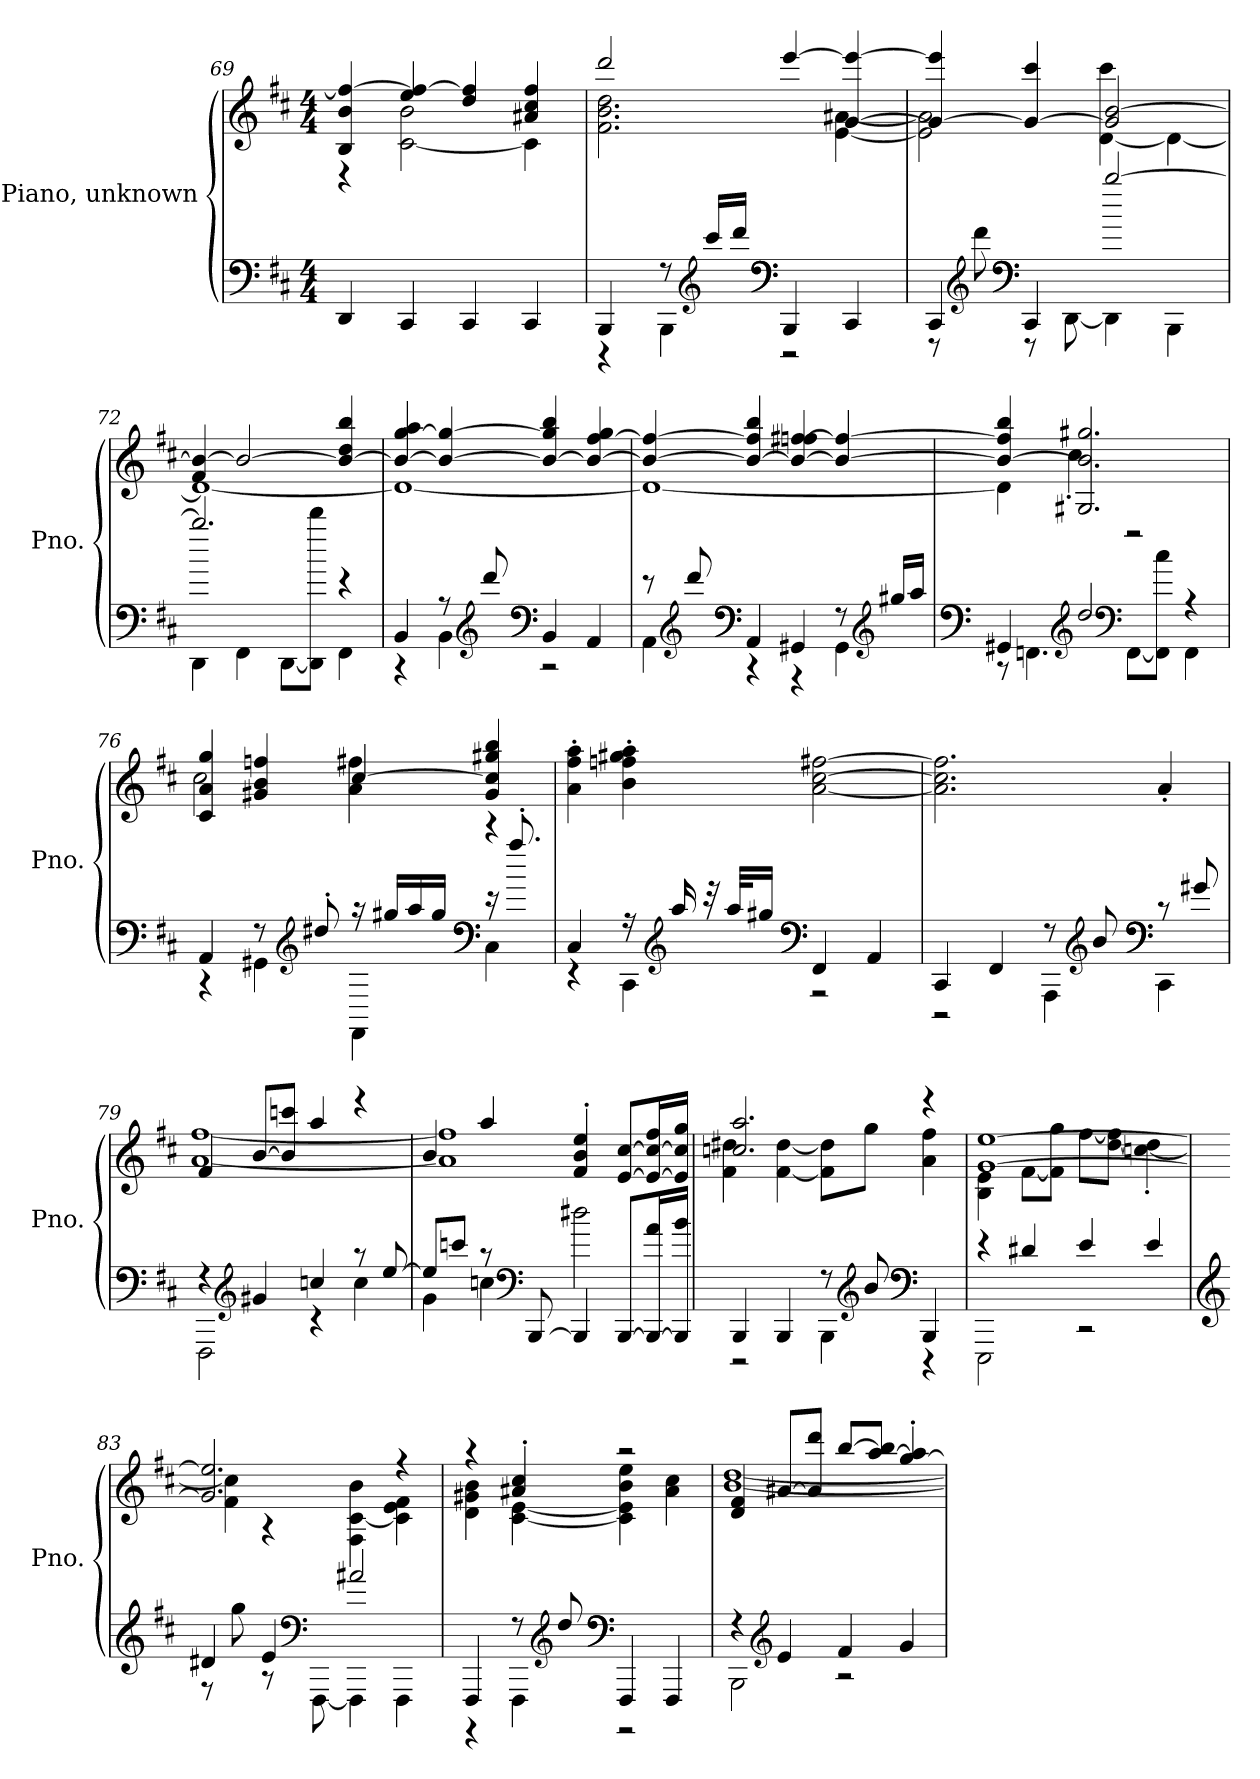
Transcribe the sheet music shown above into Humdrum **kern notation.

**kern	**kern
*part1	*part1
*staff2	*staff1
*I"Piano, unknown	*
*I'Pno.	*
*clefF4	*clefG2
*k[f#c#]	*k[f#c#]
*M4/4	*M4/4
=69	=69
*	*^
4DD/	4B/ 4b/ 4ff#/_	4r
4CC#/	4ee/ 4ff#/_	[2c#\ 2b\
4CC#/	4dd/ 4ff#/]	.
4CC#/	4a#X/ 4cc#/ 4ff#/	4c#\]
!!LO:LB:g=z	!!
=70	=70	=70
*^	*	*
4BBB/	4r	2ddd/	2.f#\ 2.b\ 2.dd\
8r	4BBB\	.	.
*clefG2	*	*	*
16ccc#/LL	.	.	.
16ddd/JJ	.	.	.
*clefF4	*	*	*
4BBB/	2r	[4eee/	.
4CC#/	.	[4g/ 4eee/_	[4e\ [4a#X\
=71	=71	=71	=71
4CC#/	8r	4g/_ 4eee/]	2e\] 2a#\]
*clefG2	*	*	*
.	8ddd\	.	.
*clefF4	*	*	*
4CC#/	8r	4g/_ 4ccc#/	.
.	[8DD\	.	.
[2bb/	4DD\]	2g/] [2b/	[4d\ 4ccc#\
.	4BBB\	.	4d\_
=72	=72	=72	=72
2.bb/]	4DD\	4f#/ 4b/_	1d_
.	4FF#\	2b/_	.
.	[8DD\L	.	.
.	8DD\] 8ddd\J	.	.
4r	4FF#\	4b/_ 4dd/ 4bb/	.
=73	=73	=73	=73
4BB/	4r	4b/_ [4gg/ 4aa/	1d_
8r	4BB\	4b/_ 4gg/_	.
*clefG2	*	*	*
8ddd/	.	.	.
*clefF4	*	*	*
4BB/	2r	4b/_ 4gg/] 4bb/	.
4AA/	.	4b/_ [4ff#/ 4gg/	.
!!LO:LB:g=z	!!
=74	=74	=74	=74
8r	4AA\	4b/_ 4ff#/_	1d_
*clefG2	*	*	*
8ddd/	.	.	.
*clefF4	*	*	*
4AA/	4r	4b/_ 4ff#/] 4bb/	.
4GG#X/	4r	4b/_ [4ffn/ 4ff#X/	.
8r	4GG#\	4b/_ 4ff/_	.
*clefG2	*	*	*
16gg#X/LL	.	.	.
16aa/JJ	.	.	.
=75	=75	=75	=75
*clefF4	*	*	*
4GG#X/	8r	4b/_ 4ff/] 4bb/	4d\]
.	4.FFn\	.	.
*clefG2	*	*	*
2dd/	.	2.G#X/ 2.b/] 2.gg#X/	4cc#'\
*clefF4	*	*	*
.	[8FF\L	.	2r
.	8FF\] 8cc#\J	.	.
4r	4FF\	.	.
!!LO:LB:g=z	!!
=76	=76	=76	=76
4AA/	4r	4c#/ 4a/ 4gg/	2cc#\
8r	4GG#X\	4g#X/ 4b/ 4ffn/	.
*clefG2	*	*	*
8dd#X'/	.	.	.
16r	4FF#\	[4cc#/	4a\ 4ff#X\
16gg#X/LL	.	.	.
16aa/	.	.	.
16gg#/JJ	.	.	.
*clefF4	*	*	*
16r	4C#\	4g#/ 4cc#/] 4gg#X/ 4bb/	4r
8.aa'/	.	.	.
*	*	*v	*v
=77	=77	=77
4C#/	4r	4a\' 4ff#\' 4aa\'
16r	4CC#\	4b\' 4ffn\' 4gg#X\' 4aa\'
*clefG2	*	*
16aa/	.	.
32r	.	.
32aa/KLL	.	.
16gg#X/JJ	.	.
*clefF4	*	*
4FF#/	2r	[2a\ [2cc#\ [2ff#X\
4AA/	.	.
=78	=78	=78
4CC#/	2r	2.a\] 2.cc#\] 2.ff#\]
4FF#/	.	.
8r	4AAA\	.
*clefG2	*	*
8b/	.	.
*clefF4	*	*
8r	4CC#\	4a'/
8g#X/	.	.
!!LO:PB:g=z
=79	=79	=79
*	*	*^
4r	2FFF#\	4f#/	[1a [1ff#
*clefG2	*	*	*
4g#X/	.	[8b/L	.
.	.	8b/] 8cccn/J	.
4ccn/	4r	4aa/	.
8r	4cc\	4r	.
[8ee/	.	.	.
=80	=80	=80	=80
8ee/L]	4g\	4b/	1a] 1ff#]
8cccn/J	.	.	.
8r	4ccn\	4aa/	.
*clefF4	*	*	*
[8BBB/	.	.	.
4BBB/]	2dd#X\	4f#/' 4b/' 4ee/'	.
[8BBB/L	.	[8e/ [8cc#/L	.
16BBB/_ 16a/L	.	16e/_ 16cc#/_ 16ff#/L	.
16BBB/] 16b/JJ	.	16e/] 16cc#/] 16gg/JJ	.
=81	=81	=81	=81
4BBB/	2r	2.ccn/ 2.aa/	4f#\ 4dd#X\
4BBB/	.	.	[4f#\ [4dd#\
8r	4BBB\	.	8f#\] 8dd#\]L
*clefG2	*	*	*
8b/	.	.	8gg\J
*clefF4	*	*	*
4BBB/	4r	4r	4a\ 4ff#\
!!LO:LB:g=z	!!
=82	=82	=82	=82
4r	2EEE\	[1g [1ee	4B\ 4e\
4d#X/	.	.	[8f#\L
.	.	.	8f#\] 8gg\J
4e/	2r	.	[8ff#\L
.	.	.	[8dd\ 8ff#\]J
4e/	.	.	[4ccn\' 4dd\]'
=83	=83	=83	=83
*clefG2	*	*	*
4d#X/	8r	2.g/] 2.ee/]	4f#\ 4cc\]
.	8gg\	.	.
4e/	8r	.	4r
*clefF4	*	*	*
.	[8FFF#\	.	.
2a#X/	4FFF#\]	.	4F#\ [4c#\ 4b\
.	4FFF#\	4r	4c#\] 4e\ 4f#\
=84	=84	=84	=84
4FFF#/	4r	4r	4d\ 4g#X\ 4b\
8r	4FFF#\	4a#X/' 4cc#/'	[4c#\ [4e\
*clefG2	*	*	*
8dd/	.	.	.
*clefF4	*	*	*
4FFF#/	2r	2r	4c#\] 4e\] 4b\ 4ee\
4FFF#/	.	.	4a#\ 4cc#\
!!LO:LB:g=z	!!
=85	=85	=85	=85
4r	2BBB\	4d/ 4f#/	[1b [1dd
*clefG2	*	*	*
4e/	.	[8a#X/L	.
.	.	8a#/] 8ddd/J	.
4f#/	2r	[8bb/L	.
.	.	[8aa/ 8bb/]J	.
4g/	.	[4gg/' 4aa/]'	.
*v	*v	*	*
*	*v	*v
=	=
*-	*-
